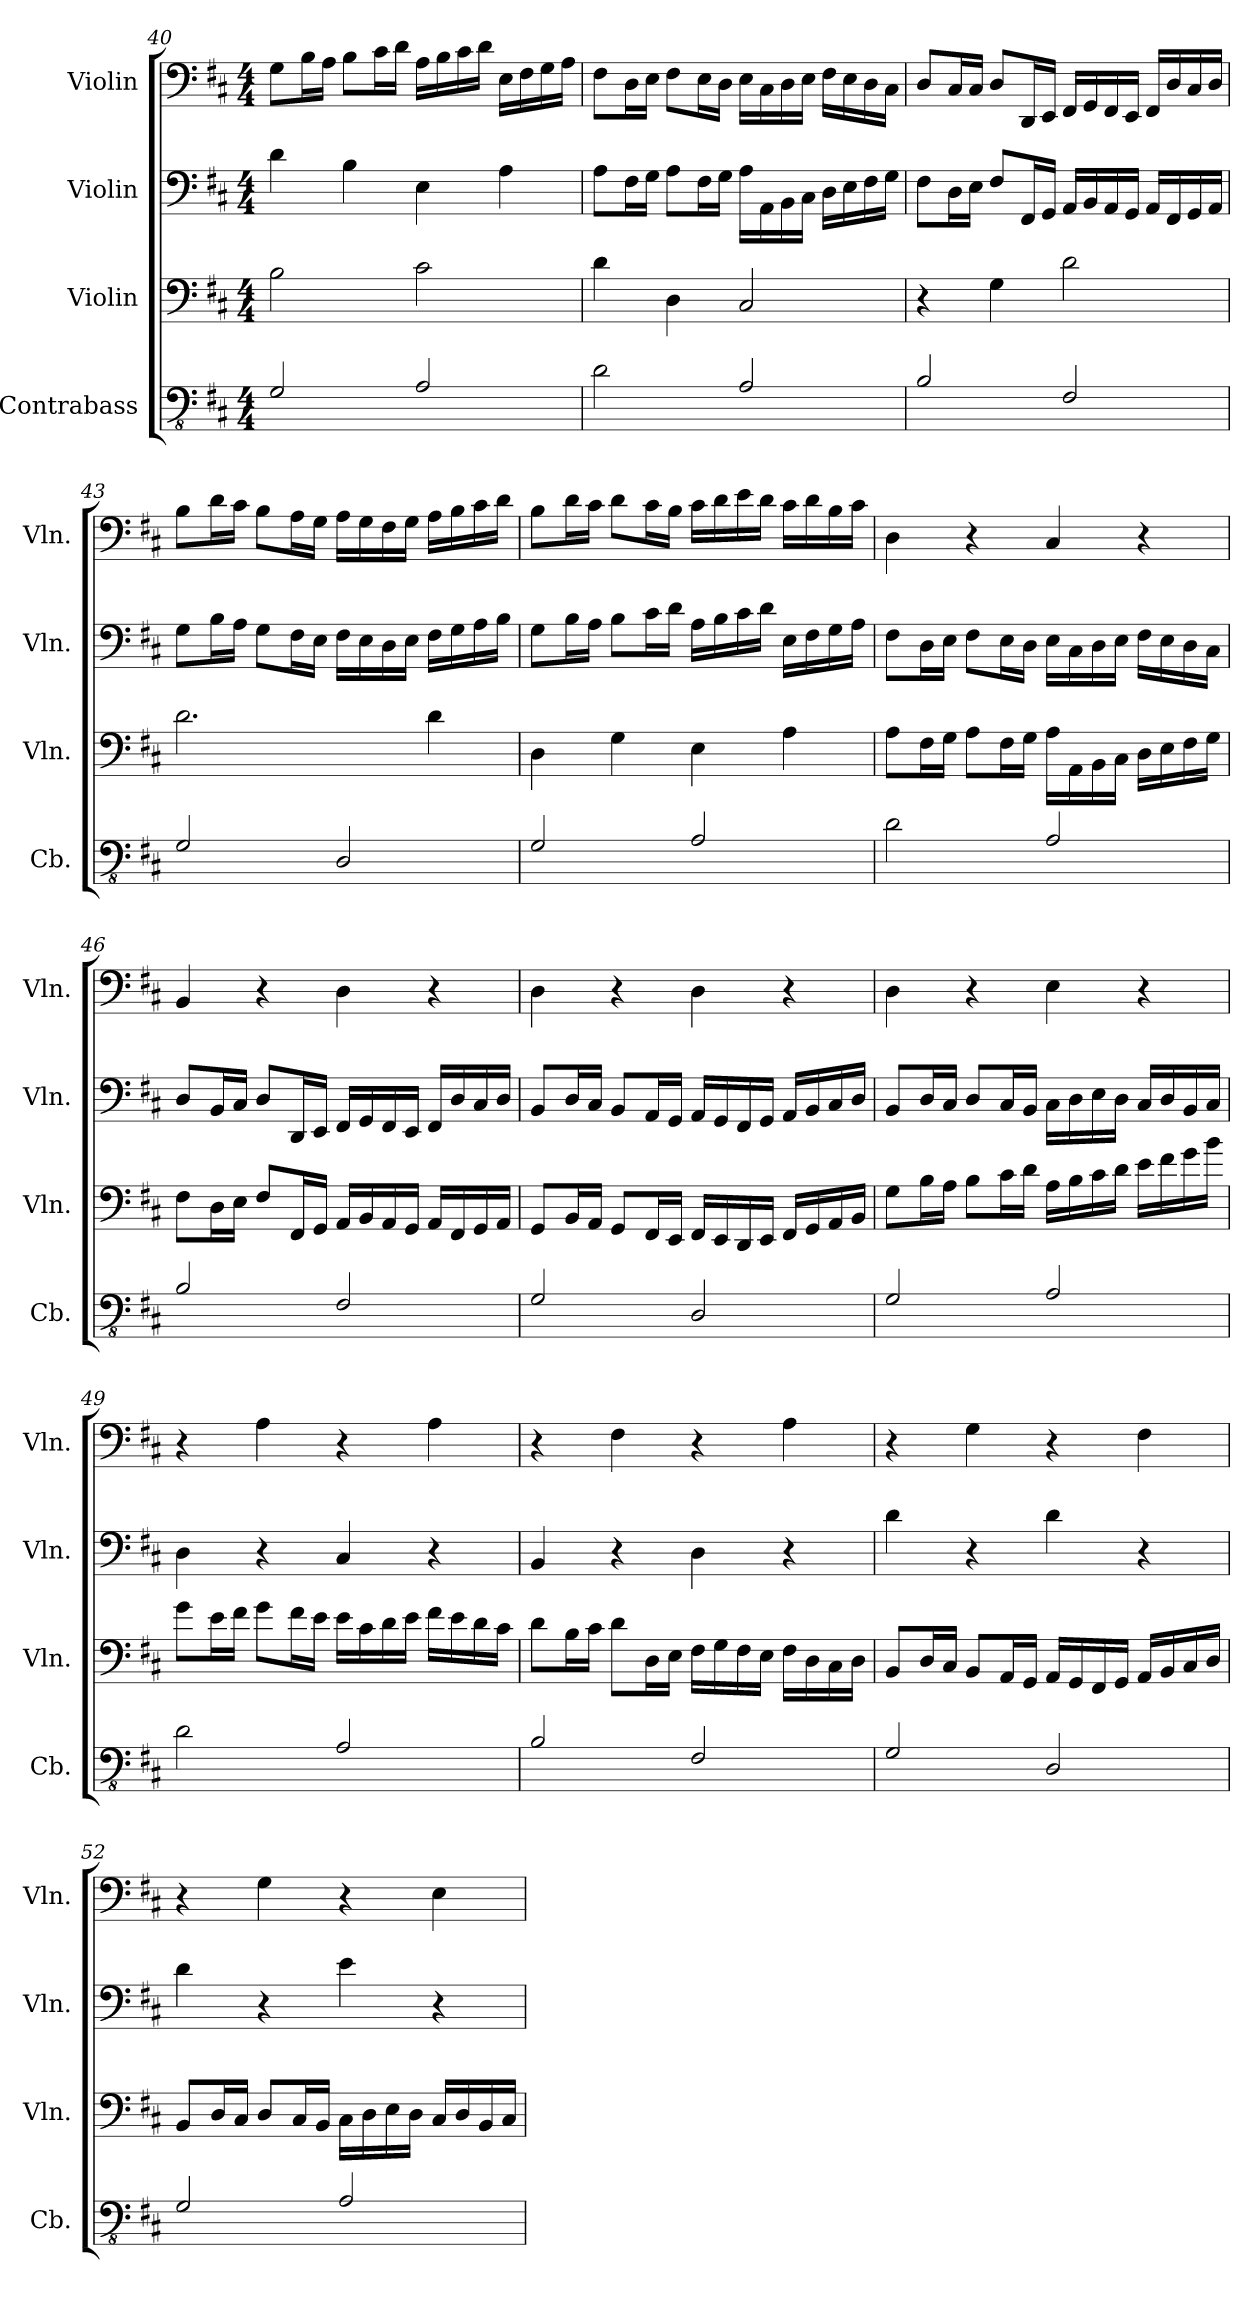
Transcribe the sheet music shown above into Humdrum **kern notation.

**kern	**kern	**kern	**kern
*part4	*part3	*part2	*part1
*staff4	*staff3	*staff2	*staff1
*I"Contrabass	*I"Violin	*I"Violin	*I"Violin
*I'Cb.	*I'Vln.	*I'Vln.	*I'Vln.
*clefFv4	*clefF4	*clefF4	*clefF4
*ITrd7c12	*	*	*
*k[f#c#]	*k[f#c#]	*k[f#c#]	*k[f#c#]
*M4/4	*M4/4	*M4/4	*M4/4
=40	=40	=40	=40
2GGG/	2B\	4d\	8G\L
.	.	.	16B\L
.	.	.	16A\JJ
.	.	4B\	8B\L
.	.	.	16c#\L
.	.	.	16d\JJ
2AAA/	2c#\	4E\	16A\LL
.	.	.	16B\
.	.	.	16c#\
.	.	.	16d\JJ
.	.	4A\	16E\LL
.	.	.	16F#\
.	.	.	16G\
.	.	.	16A\JJ
=41	=41	=41	=41
2DD\	4d\	8A\L	8F#\L
.	.	16F#\L	16D\L
.	.	16G\JJ	16E\JJ
.	4D\	8A\L	8F#\L
.	.	16F#\L	16E\L
.	.	16G\JJ	16D\JJ
2AAA/	2C#/	16A\LL	16E\LL
.	.	16AA\	16C#\
.	.	16BB\	16D\
.	.	16C#\JJ	16E\JJ
.	.	16D\LL	16F#\LL
.	.	16E\	16E\
.	.	16F#\	16D\
.	.	16G\JJ	16C#\JJ
!!LO:LB:g=z
=42	=42	=42	=42
2BBB/	4r	8F#\L	8D/L
.	.	16D\L	16C#/L
.	.	16E\JJ	16C#/JJ
.	4G\	8F#/L	8D/L
.	.	16FF#/L	16DD/L
.	.	16GG/JJ	16EE/JJ
2FFF#/	2d\	16AA/LL	16FF#/LL
.	.	16BB/	16GG/
.	.	16AA/	16FF#/
.	.	16GG/JJ	16EE/JJ
.	.	16AA/LL	16FF#/LL
.	.	16FF#/	16D/
.	.	16GG/	16C#/
.	.	16AA/JJ	16D/JJ
=43	=43	=43	=43
2GGG/	2.d\	8G\L	8B\L
.	.	16B\L	16d\L
.	.	16A\JJ	16c#\JJ
.	.	8G\L	8B\L
.	.	16F#\L	16A\L
.	.	16E\JJ	16G\JJ
2DDD/	.	16F#\LL	16A\LL
.	.	16E\	16G\
.	.	16D\	16F#\
.	.	16E\JJ	16G\JJ
.	4d\	16F#\LL	16A\LL
.	.	16G\	16B\
.	.	16A\	16c#\
.	.	16B\JJ	16d\JJ
!!LO:PB:g=z
=44	=44	=44	=44
2GGG/	4D\	8G\L	8B\L
.	.	16B\L	16d\L
.	.	16A\JJ	16c#\JJ
.	4G\	8B\L	8d\L
.	.	16c#\L	16c#\L
.	.	16d\JJ	16B\JJ
2AAA/	4E\	16A\LL	16c#\LL
.	.	16B\	16d\
.	.	16c#\	16e\
.	.	16d\JJ	16d\JJ
.	4A\	16E\LL	16c#\LL
.	.	16F#\	16d\
.	.	16G\	16B\
.	.	16A\JJ	16c#\JJ
=45	=45	=45	=45
2DD\	8A\L	8F#\L	4D\
.	16F#\L	16D\L	.
.	16G\JJ	16E\JJ	.
.	8A\L	8F#\L	4r
.	16F#\L	16E\L	.
.	16G\JJ	16D\JJ	.
2AAA/	16A\LL	16E\LL	4C#/
.	16AA\	16C#\	.
.	16BB\	16D\	.
.	16C#\JJ	16E\JJ	.
.	16D\LL	16F#\LL	4r
.	16E\	16E\	.
.	16F#\	16D\	.
.	16G\JJ	16C#\JJ	.
!!LO:LB:g=z
=46	=46	=46	=46
2BBB/	8F#\L	8D/L	4BB/
.	16D\L	16BB/L	.
.	16E\JJ	16C#/JJ	.
.	8F#/L	8D/L	4r
.	16FF#/L	16DD/L	.
.	16GG/JJ	16EE/JJ	.
2FFF#/	16AA/LL	16FF#/LL	4D\
.	16BB/	16GG/	.
.	16AA/	16FF#/	.
.	16GG/JJ	16EE/JJ	.
.	16AA/LL	16FF#/LL	4r
.	16FF#/	16D/	.
.	16GG/	16C#/	.
.	16AA/JJ	16D/JJ	.
=47	=47	=47	=47
2GGG/	8GG/L	8BB/L	4D\
.	16BB/L	16D/L	.
.	16AA/JJ	16C#/JJ	.
.	8GG/L	8BB/L	4r
.	16FF#/L	16AA/L	.
.	16EE/JJ	16GG/JJ	.
2DDD/	16FF#/LL	16AA/LL	4D\
.	16EE/	16GG/	.
.	16DD/	16FF#/	.
.	16EE/JJ	16GG/JJ	.
.	16FF#/LL	16AA/LL	4r
.	16GG/	16BB/	.
.	16AA/	16C#/	.
.	16BB/JJ	16D/JJ	.
!!LO:LB:g=z
=48	=48	=48	=48
2GGG/	8G\L	8BB/L	4D\
.	16B\L	16D/L	.
.	16A\JJ	16C#/JJ	.
.	8B\L	8D/L	4r
.	16c#\L	16C#/L	.
.	16d\JJ	16BB/JJ	.
2AAA/	16A\LL	16C#\LL	4E\
.	16B\	16D\	.
.	16c#\	16E\	.
.	16d\JJ	16D\JJ	.
.	16e\LL	16C#/LL	4r
.	16f#\	16D/	.
.	16g\	16BB/	.
.	16b\JJ	16C#/JJ	.
=49	=49	=49	=49
2DD\	8g\L	4D\	4r
.	16e\L	.	.
.	16f#\JJ	.	.
.	8g\L	4r	4A\
.	16f#\L	.	.
.	16e\JJ	.	.
2AAA/	16e\LL	4C#/	4r
.	16c#\	.	.
.	16d\	.	.
.	16e\JJ	.	.
.	16f#\LL	4r	4A\
.	16e\	.	.
.	16d\	.	.
.	16c#\JJ	.	.
!!LO:PB:g=z
=50	=50	=50	=50
2BBB/	8d\L	4BB/	4r
.	16B\L	.	.
.	16c#\JJ	.	.
.	8d\L	4r	4F#\
.	16D\L	.	.
.	16E\JJ	.	.
2FFF#/	16F#\LL	4D\	4r
.	16G\	.	.
.	16F#\	.	.
.	16E\JJ	.	.
.	16F#\LL	4r	4A\
.	16D\	.	.
.	16C#\	.	.
.	16D\JJ	.	.
=51	=51	=51	=51
2GGG/	8BB/L	4d\	4r
.	16D/L	.	.
.	16C#/JJ	.	.
.	8BB/L	4r	4G\
.	16AA/L	.	.
.	16GG/JJ	.	.
2DDD/	16AA/LL	4d\	4r
.	16GG/	.	.
.	16FF#/	.	.
.	16GG/JJ	.	.
.	16AA/LL	4r	4F#\
.	16BB/	.	.
.	16C#/	.	.
.	16D/JJ	.	.
=52	=52	=52	=52
2GGG/	8BB/L	4d\	4r
.	16D/L	.	.
.	16C#/JJ	.	.
.	8D/L	4r	4G\
.	16C#/L	.	.
.	16BB/JJ	.	.
2AAA/	16C#\LL	4e\	4r
.	16D\	.	.
.	16E\	.	.
.	16D\JJ	.	.
.	16C#/LL	4r	4E\
.	16D/	.	.
.	16BB/	.	.
.	16C#/JJ	.	.
=	=	=	=
*-	*-	*-	*-
